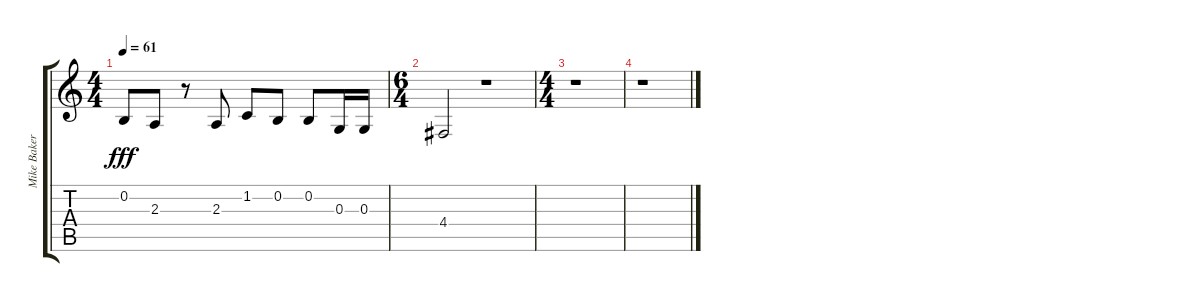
\track ("Mike Baker OD" "Mike Baker") {instrument tenorsax}
\staff {score tabs}
\tuning (E4 B3 G3 D3 A2 E2) {hide}
\ts (4 4)
\tempo 61
\clef g2
\ks c
0.2.8{dy fff} 2.3.8 r.8 2.3.8 1.2.8 0.2.8 0.2.8 0.3.16 0.3.16 |
\ts (6 4)
4.4.2 r.1 |
\ts (4 4)
r.1 |
r.1
